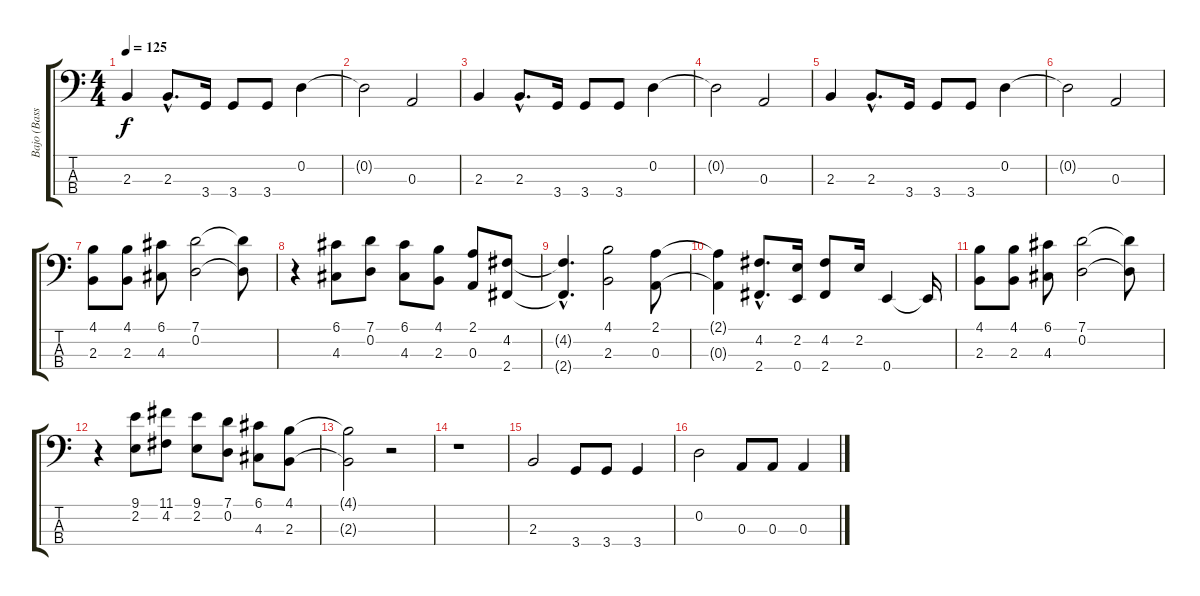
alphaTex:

\track ("Bajo (Bass)" "Bajo (Bass") {instrument slapbass2}
\staff {score tabs}
\tuning (G2 D2 A1 E1) {hide}
\ts (4 4)
\tempo 125
\clef f4
\ks c
2.3.4{dy f} 2.3{hac}.8{d} 3.4.16 3.4.8 3.4.8 0.2.4 |
0.2{t}.2 0.3.2 |
2.3.4 2.3{hac}.8{d} 3.4.16 3.4.8 3.4.8 0.2.4 |
0.2{t}.2 0.3.2 |
2.3.4 2.3{hac}.8{d} 3.4.16 3.4.8 3.4.8 0.2.4 |
0.2{t}.2 0.3.2 |
(4.1 2.3).8 (4.1 2.3).8 (6.1 4.3).8 (7.1 0.2).2 (7.1{t} 0.2{t}).8 |
r.4 (6.1 4.3).8 (7.1 0.2).8 (6.1 4.3).8 (4.1 2.3).8 (2.1 0.3).8 (4.2 2.4).8 |
(4.2{hac t} 2.4{hac t}).4{d} (4.1 2.3).2 (2.1 0.3).8 |
(2.1{t} 0.3{t}).4 (4.2{hac} 2.4{hac}).8{d} (2.2 0.4).16 (4.2 2.4).8 2.2.16 0.4.4 0.4{t}.16 |
(4.1 2.3).8 (4.1 2.3).8 (6.1 4.3).8 (7.1 0.2).2 (7.1{t} 0.2{t}).8 |
r.4 (9.1 2.2).8 (11.1 4.2).8 (9.1 2.2).8 (7.1 0.2).8 (6.1 4.3).8 (4.1 2.3).8 |
(4.1{t} 2.3{t}).2 r.2 |
r.1 |
2.3.2 3.4.8 3.4.8 3.4.4 |
0.2.2 0.3.8 0.3.8 0.3.4
